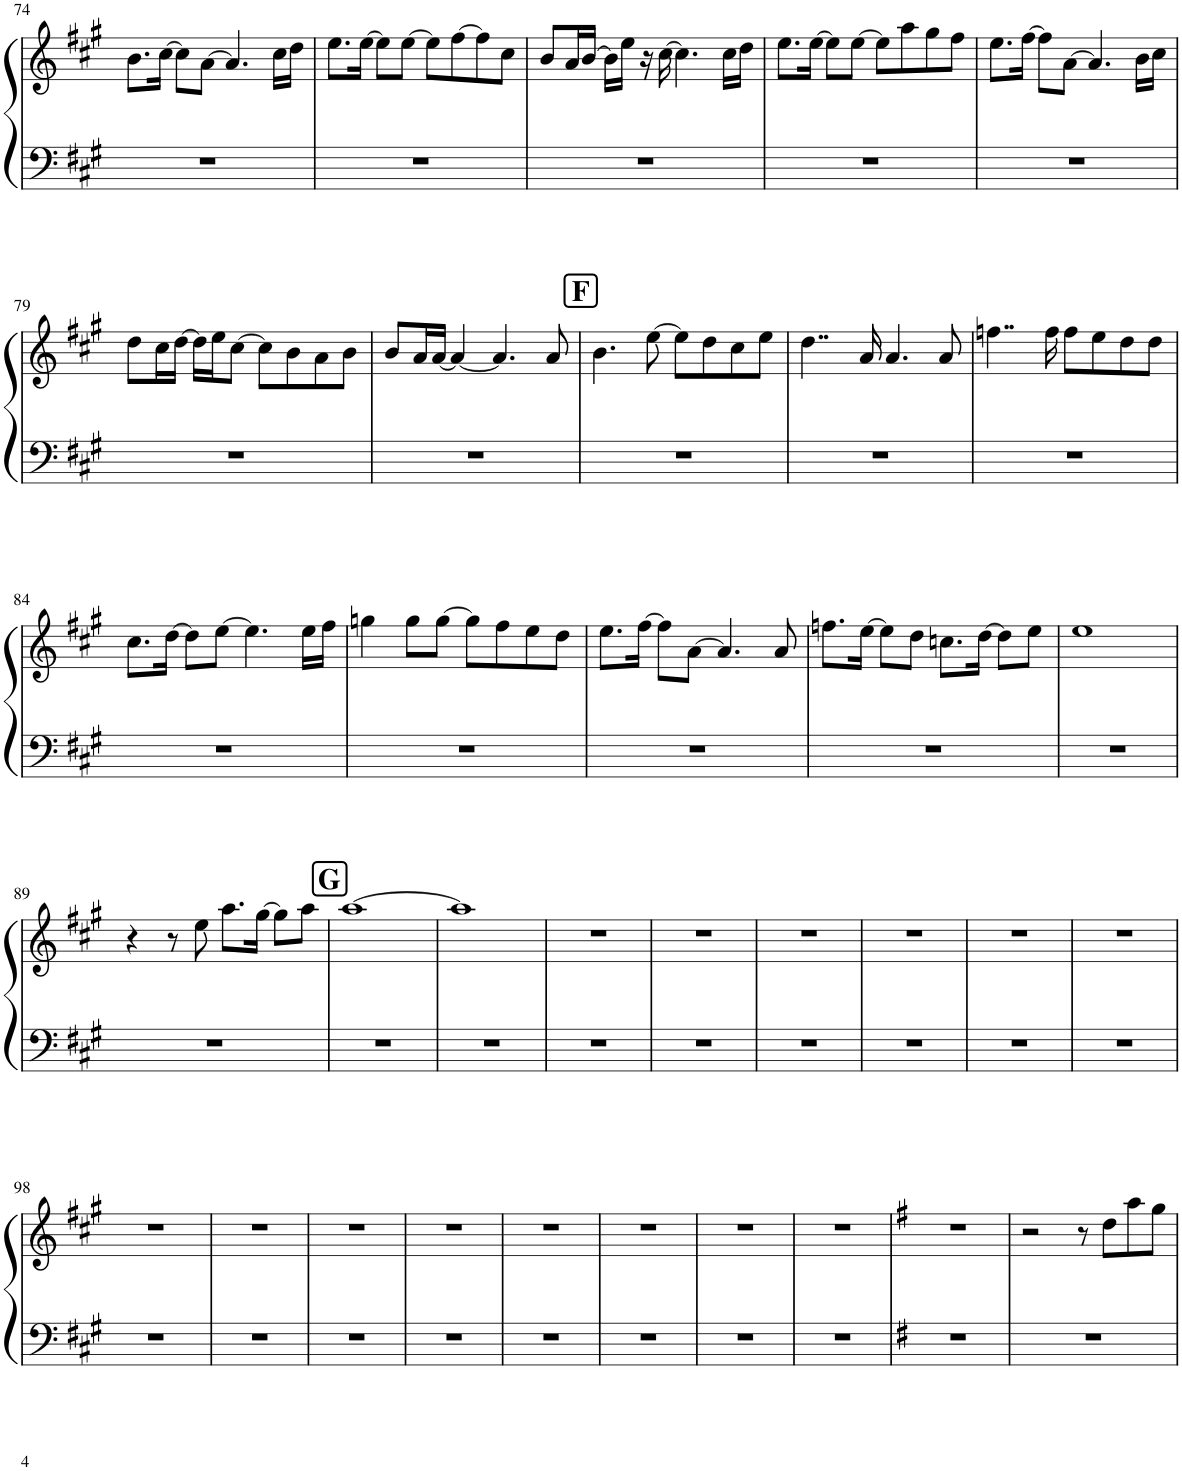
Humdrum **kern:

**kern	**kern
*part1	*part1
*staff2	*staff1
*I"Piano	*
*I'Pno.	*
!!LO:PB:g=z
*clefF4	*clefG2
*k[f#c#g#]	*k[f#c#g#]
*M4/4	*M4/4
=74	=74
1r	8.b\L
.	[16cc#\Jk
.	8cc#\L]
.	[8a\J
.	4.a/]
.	16cc#\LL
.	16dd\JJ
=75	=75
1r	8.ee\L
.	[16ee\Jk
.	8ee\L]
.	[8ee\J
.	8ee\L]
.	[8ff#\
.	8ff#\]
.	8cc#\J
=76	=76
1r	8b/L
.	16a/L
.	[16b/JJ
.	16b\LL]
.	16ee\JJ
.	16r
.	[16cc#\
.	4.cc#\]
.	16cc#\LL
.	16dd\JJ
=77	=77
1r	8.ee\L
.	[16ee\Jk
.	8ee\L]
.	[8ee\J
.	8ee\L]
.	8aa\
.	8gg#\
.	8ff#\J
=78	=78
1r	8.ee\L
.	[16ff#\Jk
.	8ff#\L]
.	[8a\J
.	4.a/]
.	16b\LL
.	16cc#\JJ
!!LO:LB:g=z
=79	=79
1r	8dd\L
.	16cc#\L
.	[16dd\JJ
.	16dd\LL]
.	16ee\J
.	[8cc#\J
.	8cc#\L]
.	8b\
.	8a\
.	8b\J
=80	=80
1r	8b/L
.	16a/L
.	[16a/JJ
.	4a/_
.	4.a/]
.	8a/
!!LO:REH:place=s1:a:B:cj:fs=14:t=F
=81	=81
1r	4.b\
.	[8ee\
.	8ee\L]
.	8dd\
.	8cc#\
.	8ee\J
=82	=82
1r	4..dd\
.	16a/
.	4.a/
.	8a/
=83	=83
1r	4..ffn\
.	16ff\
.	8ff\L
.	8ee\
.	8dd\
.	8dd\J
!!LO:LB:g=z
=84	=84
1r	8.cc#\L
.	[16dd\Jk
.	8dd\L]
.	[8ee\J
.	4.ee\]
.	16ee\LL
.	16ff#\JJ
=85	=85
1r	4ggn\
.	8gg\L
.	[8gg\J
.	8gg\L]
.	8ff#\
.	8ee\
.	8dd\J
=86	=86
1r	8.ee\L
.	[16ff#\Jk
.	8ff#\L]
.	[8a\J
.	4.a/]
.	8a/
=87	=87
1r	8.ffn\L
.	[16ee\Jk
.	8ee\L]
.	8dd\J
.	8.ccn\L
.	[16dd\Jk
.	8dd\L]
.	8ee\J
=88	=88
1r	1ee
!!LO:LB:g=z
=89	=89
1r	4r
.	8r
.	8ee\
.	8.aa\L
.	[16gg#\Jk
.	8gg#\L]
.	8aa\J
!!LO:REH:place=s1:a:B:cj:fs=14:t=G
=90	=90
1r	[1aa
=91	=91
1r	1aa]
=92	=92
1r	1r
=93	=93
1r	1r
=94	=94
1r	1r
=95	=95
1r	1r
=96	=96
1r	1r
=97	=97
1r	1r
!!LO:LB:g=z
=98	=98
1r	1r
=99	=99
1r	1r
=100	=100
1r	1r
=101	=101
1r	1r
=102	=102
1r	1r
=103	=103
1r	1r
=104	=104
1r	1r
=105	=105
1r	1r
=106	=106
*k[f#]	*k[f#]
1r	1r
=107	=107
1r	2r
.	8r
.	8dd\L
.	8aa\
.	8gg\J
=	=
*-	*-
